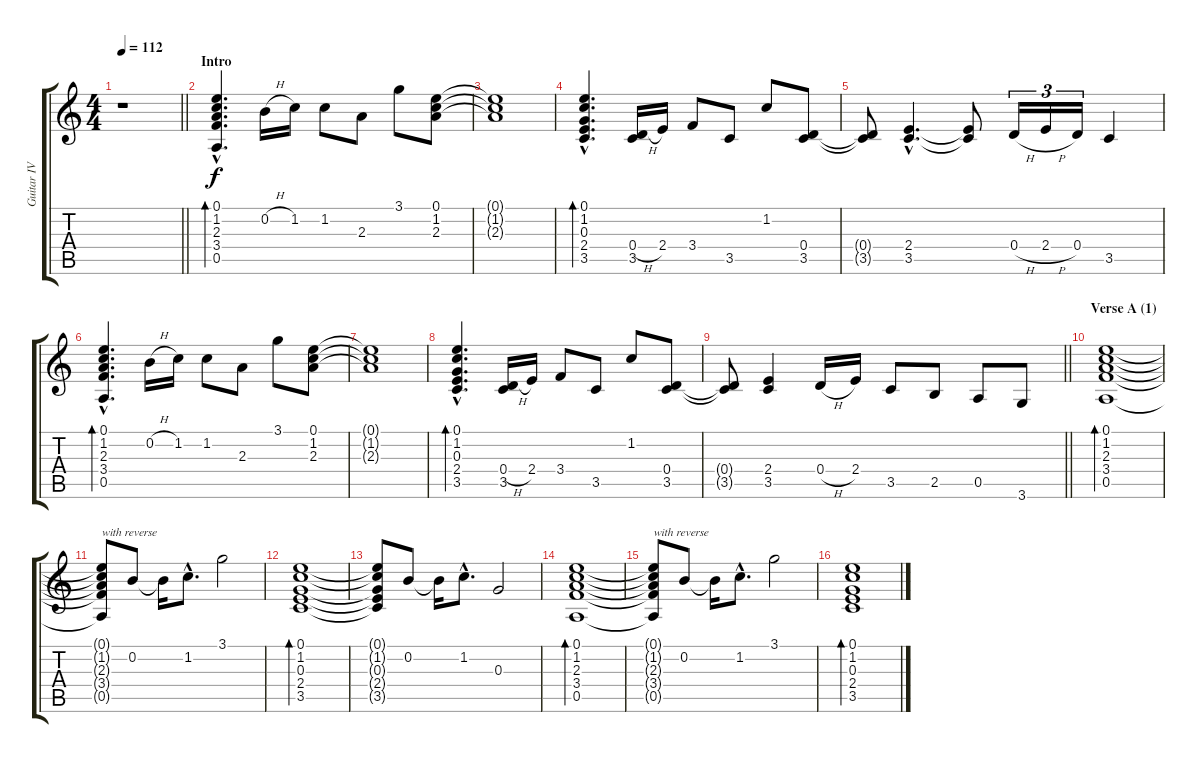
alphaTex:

\track ("Guitar IV (Jun)" "Guitar IV ") {instrument electricguitarjazz}
\staff {score tabs}
\tuning (E4 B3 G3 D3 A2 E2) {hide}
\ts (4 4)
\tempo 112
\clef g2
\barLineRight lightlight
\ks c
r.1{dy f instrument electricguitarjazz} |
\section ("" "Intro")
(0.1{hac} 1.2{hac} 2.3{hac} 3.4{hac} 0.5{hac}).4{d bd 120} 0.2{h}.16 1.2.16 1.2.8 2.3.8 3.1.8 (0.1 1.2 2.3).8 |
(0.1{t} 1.2{t} 2.3{t}).1 |
(0.1{hac} 1.2{hac} 0.3{hac} 2.4{hac} 3.5{hac}).4{d bd 120} (0.4{h} 3.5).16 2.4.16 3.4.8 3.5.8 1.2.8 (0.4 3.5).8 |
(0.4{t} 3.5{t}).8 (2.4{hac} 3.5{hac}).4{d} (2.4{t} 3.5{t}).8 0.4{h}.16{tu (3 2)} 2.4{h}.16{tu (3 2)} 0.4.16{tu (3 2)} 3.5.4 |
(0.1{hac} 1.2{hac} 2.3{hac} 3.4{hac} 0.5{hac}).4{d bd 120} 0.2{h}.16 1.2.16 1.2.8 2.3.8 3.1.8 (0.1 1.2 2.3).8 |
(0.1{t} 1.2{t} 2.3{t}).1 |
(0.1{hac} 1.2{hac} 0.3{hac} 2.4{hac} 3.5{hac}).4{d bd 120} (0.4{h} 3.5).16 2.4.16 3.4.8 3.5.8 1.2.8 (0.4 3.5).8 |
\barLineRight lightlight
(0.4{t} 3.5{t}).8 (2.4 3.5).4 0.4{h}.16 2.4.16 3.5.8 2.5.8 0.5.8 3.6.8 |
\section ("" "Verse A (1)")
(0.1 1.2 2.3 3.4 0.5).1{bd 120} |
(0.1{t} 1.2{t} 2.3{t} 3.4{t} 0.5{t}).8{txt "with reverse"} 0.2.8 0.2{t}.16 1.2{hac}.8{d} 3.1.2 |
(0.1 1.2 0.3 2.4 3.5).1{bd 120} |
(0.1{t} 1.2{t} 0.3{t} 2.4{t} 3.5{t}).8 0.2.8 0.2{t}.16 1.2{hac}.8{d} 0.3.2 |
(0.1 1.2 2.3 3.4 0.5).1{bd 120} |
(0.1{t} 1.2{t} 2.3{t} 3.4{t} 0.5{t}).8{txt "with reverse"} 0.2.8 0.2{t}.16 1.2{hac}.8{d} 3.1.2 |
(0.1 1.2 0.3 2.4 3.5).1{bd 120}
